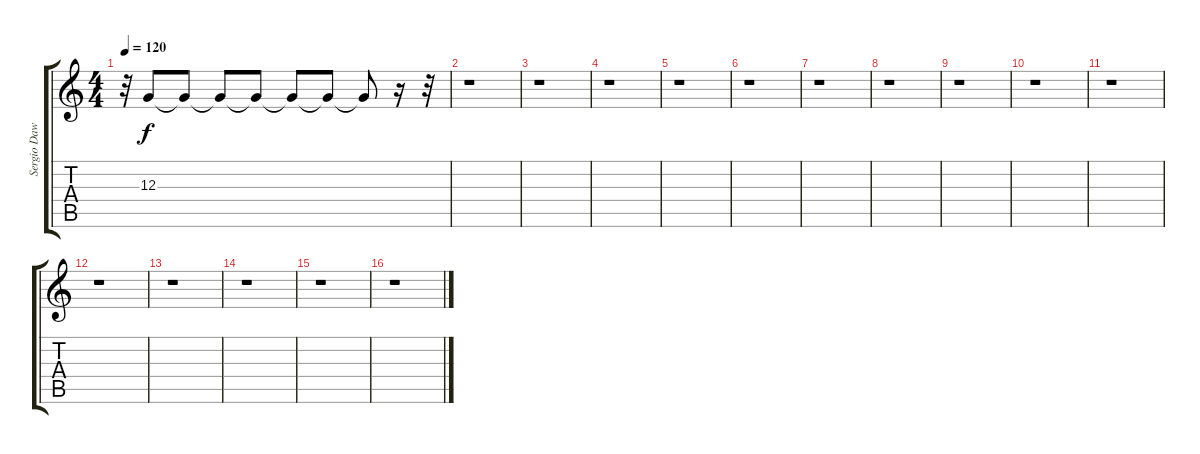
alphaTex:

\track ("Sergio Dawi" "Sergio Daw") {instrument altosax}
\staff {score tabs}
\tuning (E4 B3 G3 D3 A2 E2) {hide}
\ts (4 4)
\tempo 120
\clef g2
\ks c
r.32{dy f} 12.3.8 12.3{t}.8 12.3{t}.8 12.3{t}.8 12.3{t}.8 12.3{t}.8 12.3{t}.8 r.16 r.32 |
r.1 |
r.1 |
r.1 |
r.1 |
r.1 |
r.1 |
r.1 |
r.1 |
r.1 |
r.1 |
r.1 |
r.1 |
r.1 |
r.1 |
r.1
